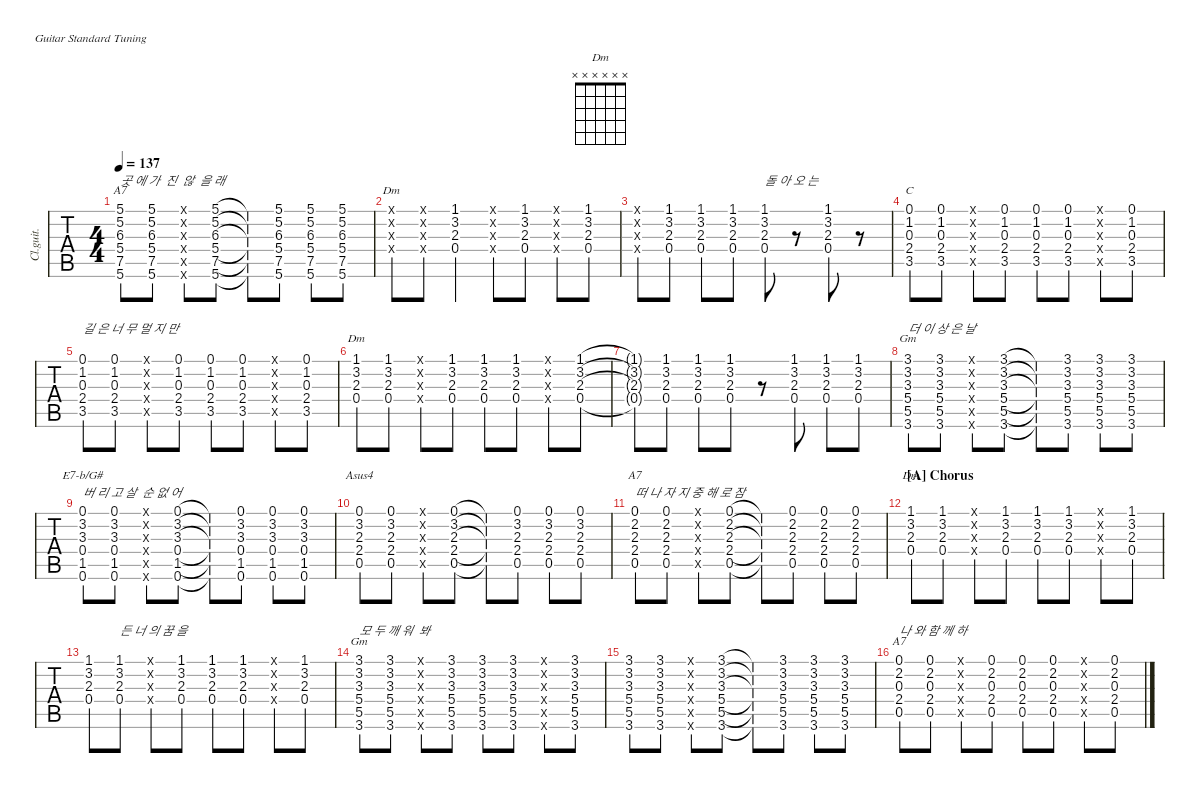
\defaultSystemsLayout 4
\hideDynamics
\bracketExtendMode nobrackets
\track ("Guitar2" "Cl.guit.") {defaultSystemsLayout 4 instrument electricguitarclean}
\staff {tabs}
\tuning (E4 B3 G3 D3 A2 E2)
\chord ("Dm" 1 3 2 0 x x) {showdiagram false showfingering false}
\chord ("C" 0 1 0 2 3 x) {showdiagram false showfingering false}
\chord ("Gm" 3 3 3 5 5 3) {showdiagram false showfingering false barre (3 3 3)}
\chord ("A7" 5 5 6 5 7 5) {firstfret 5 showdiagram false showfingering false barre (5 5 5)}
\chord ("Dm" x x x x x x)
\chord ("E7-b/G#" 0 3 3 0 1 0) {showdiagram false showfingering false}
\chord ("Asus4" 0 3 2 2 0 x) {showdiagram false showfingering false}
\chord ("A7" 0 2 2 2 0 x) {showdiagram false showfingering false}
\chord ("A7" 0 2 0 2 0 x) {showdiagram false showfingering false}
\ts (4 4)
\tempo 137
\clef g2
\ks f
(5.6{acc forcenatural} 7.5{acc forcenatural} 5.4{acc forcenatural} 6.3{acc b} 5.2{acc forcenatural} 5.1{acc forcenatural}).8{ch "A7" txt "곳 에 가  진  않  을 래" dy mf} (5.6{acc forcenatural} 7.5{acc forcenatural} 5.4{acc forcenatural} 6.3{acc b} 5.2{acc forcenatural} 5.1{acc forcenatural}).8 (5.6{x acc forcenatural} 7.5{x acc forcenatural} 5.4{x acc forcenatural} 6.3{x acc b} 5.2{x acc forcenatural} 5.1{x acc forcenatural}).8 (5.6{acc forcenatural} 7.5{acc forcenatural} 5.4{acc forcenatural} 6.3{acc b} 5.2{acc forcenatural} 5.1{acc forcenatural}).8 (5.6{t acc forcenatural} 7.5{t acc forcenatural} 5.4{t acc forcenatural} 6.3{t acc b} 5.2{t acc forcenatural} 5.1{t acc forcenatural}).8 (5.6{acc forcenatural} 7.5{acc forcenatural} 5.4{acc forcenatural} 6.3{acc b} 5.2{acc forcenatural} 5.1{acc forcenatural}).8 (5.6{acc forcenatural} 7.5{acc forcenatural} 5.4{acc forcenatural} 6.3{acc b} 5.2{acc forcenatural} 5.1{acc forcenatural}).8 (5.6{acc forcenatural} 7.5{acc forcenatural} 5.4{acc forcenatural} 6.3{acc b} 5.2{acc forcenatural} 5.1{acc forcenatural}).8 |
(0.4{x acc forcenatural} 2.3{x acc forcenatural} 3.2{x acc forcenatural} 1.1{x acc forcenatural}).8{ch "Dm"} (0.4{x acc forcenatural} 2.3{x acc forcenatural} 3.2{x acc forcenatural} 1.1{x acc forcenatural}).8 (0.4{acc forcenatural} 2.3{acc forcenatural} 3.2{acc forcenatural} 1.1{acc forcenatural}).4 (0.4{x acc forcenatural} 2.3{x acc forcenatural} 3.2{x acc forcenatural} 1.1{x acc forcenatural}).8 (0.4{acc forcenatural} 2.3{acc forcenatural} 3.2{acc forcenatural} 1.1{acc forcenatural}).8 (0.4{x acc forcenatural} 2.3{x acc forcenatural} 3.2{x acc forcenatural} 1.1{x acc forcenatural}).8 (0.4{acc forcenatural} 2.3{acc forcenatural} 3.2{acc forcenatural} 1.1{acc forcenatural}).8 |
(0.4{x acc forcenatural} 2.3{x acc forcenatural} 3.2{x acc forcenatural} 1.1{x acc forcenatural}).8 (0.4{acc forcenatural} 2.3{acc forcenatural} 3.2{acc forcenatural} 1.1{acc forcenatural}).8 (0.4{acc forcenatural} 2.3{acc forcenatural} 3.2{acc forcenatural} 1.1{acc forcenatural}).8 (0.4{acc forcenatural} 2.3{acc forcenatural} 3.2{acc forcenatural} 1.1{acc forcenatural}).8 (0.4{acc forcenatural} 2.3{acc forcenatural} 3.2{acc forcenatural} 1.1{acc forcenatural}).8{txt "돌 아 오 는"} r.8 (0.4{acc forcenatural} 2.3{acc forcenatural} 3.2{acc forcenatural} 1.1{acc forcenatural}).8 r.8 |
(2.4{acc forcenatural} 0.3{acc forcenatural} 1.2{acc forcenatural} 0.1{acc forcenatural} 3.5{acc forcenatural}).8{ch "C"} (2.4{acc forcenatural} 0.3{acc forcenatural} 1.2{acc forcenatural} 0.1{acc forcenatural} 3.5{acc forcenatural}).8 (2.4{x acc forcenatural} 0.3{x acc forcenatural} 1.2{x acc forcenatural} 0.1{x acc forcenatural} 3.5{x acc forcenatural}).8 (2.4{acc forcenatural} 0.3{acc forcenatural} 1.2{acc forcenatural} 0.1{acc forcenatural} 3.5{acc forcenatural}).8 (2.4{acc forcenatural} 0.3{acc forcenatural} 1.2{acc forcenatural} 0.1{acc forcenatural} 3.5{acc forcenatural}).8 (2.4{acc forcenatural} 0.3{acc forcenatural} 1.2{acc forcenatural} 0.1{acc forcenatural} 3.5{acc forcenatural}).8 (2.4{x acc forcenatural} 0.3{x acc forcenatural} 1.2{x acc forcenatural} 0.1{x acc forcenatural} 3.5{x acc forcenatural}).8 (2.4{acc forcenatural} 0.3{acc forcenatural} 1.2{acc forcenatural} 0.1{acc forcenatural} 3.5{acc forcenatural}).8 |
(2.4{acc forcenatural} 0.3{acc forcenatural} 1.2{acc forcenatural} 0.1{acc forcenatural} 3.5{acc forcenatural}).8{txt "길 은 너 무 멀 지 만"} (2.4{acc forcenatural} 0.3{acc forcenatural} 1.2{acc forcenatural} 0.1{acc forcenatural} 3.5{acc forcenatural}).8 (2.4{x acc forcenatural} 0.3{x acc forcenatural} 1.2{x acc forcenatural} 0.1{x acc forcenatural} 3.5{x acc forcenatural}).8 (2.4{acc forcenatural} 0.3{acc forcenatural} 1.2{acc forcenatural} 0.1{acc forcenatural} 3.5{acc forcenatural}).8 (2.4{acc forcenatural} 0.3{acc forcenatural} 1.2{acc forcenatural} 0.1{acc forcenatural} 3.5{acc forcenatural}).8 (2.4{acc forcenatural} 0.3{acc forcenatural} 1.2{acc forcenatural} 0.1{acc forcenatural} 3.5{acc forcenatural}).8 (2.4{x acc forcenatural} 0.3{x acc forcenatural} 1.2{x acc forcenatural} 0.1{x acc forcenatural} 3.5{x acc forcenatural}).8 (2.4{acc forcenatural} 0.3{acc forcenatural} 1.2{acc forcenatural} 0.1{acc forcenatural} 3.5{acc forcenatural}).8 |
(0.4{acc forcenatural} 2.3{acc forcenatural} 3.2{acc forcenatural} 1.1{acc forcenatural}).8{ch "Dm"} (0.4{acc forcenatural} 2.3{acc forcenatural} 3.2{acc forcenatural} 1.1{acc forcenatural}).8 (0.4{x acc forcenatural} 2.3{x acc forcenatural} 3.2{x acc forcenatural} 1.1{x acc forcenatural}).8 (0.4{acc forcenatural} 2.3{acc forcenatural} 3.2{acc forcenatural} 1.1{acc forcenatural}).8 (0.4{acc forcenatural} 2.3{acc forcenatural} 3.2{acc forcenatural} 1.1{acc forcenatural}).8 (0.4{acc forcenatural} 2.3{acc forcenatural} 3.2{acc forcenatural} 1.1{acc forcenatural}).8 (0.4{x acc forcenatural} 2.3{x acc forcenatural} 3.2{x acc forcenatural} 1.1{x acc forcenatural}).8 (0.4{acc forcenatural} 2.3{acc forcenatural} 3.2{acc forcenatural} 1.1{acc forcenatural}).8 |
(0.4{t acc forcenatural} 2.3{t acc forcenatural} 3.2{t acc forcenatural} 1.1{t acc forcenatural}).8 (0.4{acc forcenatural} 2.3{acc forcenatural} 3.2{acc forcenatural} 1.1{acc forcenatural}).8 (0.4{acc forcenatural} 2.3{acc forcenatural} 3.2{acc forcenatural} 1.1{acc forcenatural}).8 (0.4{acc forcenatural} 2.3{acc forcenatural} 3.2{acc forcenatural} 1.1{acc forcenatural}).8 r.8 (0.4{acc forcenatural} 2.3{acc forcenatural} 3.2{acc forcenatural} 1.1{acc forcenatural}).8 (0.4{acc forcenatural} 2.3{acc forcenatural} 3.2{acc forcenatural} 1.1{acc forcenatural}).8 (0.4{acc forcenatural} 2.3{acc forcenatural} 3.2{acc forcenatural} 1.1{acc forcenatural}).8 |
(5.4{acc forcenatural} 3.3{acc b} 3.2{acc forcenatural} 3.1{acc forcenatural} 5.5{acc forcenatural} 3.6{acc forcenatural}).8{ch "Gm" txt "더 이 상 은 날"} (5.4{acc forcenatural} 3.3{acc b} 3.2{acc forcenatural} 3.1{acc forcenatural} 5.5{acc forcenatural} 3.6{acc forcenatural}).8 (5.4{x acc forcenatural} 3.3{x acc b} 3.2{x acc forcenatural} 3.1{x acc forcenatural} 5.5{x acc forcenatural} 3.6{x acc forcenatural}).8 (5.4{acc forcenatural} 3.3{acc b} 3.2{acc forcenatural} 3.1{acc forcenatural} 5.5{acc forcenatural} 3.6{acc forcenatural}).8 (5.4{t acc forcenatural} 3.3{t acc b} 3.2{t acc forcenatural} 3.1{t acc forcenatural} 5.5{t acc forcenatural} 3.6{t acc forcenatural}).8 (5.4{acc forcenatural} 3.3{acc b} 3.2{acc forcenatural} 3.1{acc forcenatural} 5.5{acc forcenatural} 3.6{acc forcenatural}).8 (5.4{acc forcenatural} 3.3{acc b} 3.2{acc forcenatural} 3.1{acc forcenatural} 5.5{acc forcenatural} 3.6{acc forcenatural}).8 (5.4{acc forcenatural} 3.3{acc b} 3.2{acc forcenatural} 3.1{acc forcenatural} 5.5{acc forcenatural} 3.6{acc forcenatural}).8 |
(1.5{acc b} 0.4{acc forcenatural} 3.2{acc forcenatural} 0.1{acc forcenatural} 3.3{acc b} 0.6{acc forcenatural}).8{ch "E7-b/G#" txt "버 리 고 살  순 없 어"} (1.5{acc b} 0.4{acc forcenatural} 3.2{acc forcenatural} 0.1{acc forcenatural} 3.3{acc b} 0.6{acc forcenatural}).8 (1.5{x acc b} 0.4{x acc forcenatural} 3.2{x acc forcenatural} 0.1{x acc forcenatural} 3.3{x acc b} 0.6{x acc forcenatural}).8 (1.5{acc b} 0.4{acc forcenatural} 3.2{acc forcenatural} 0.1{acc forcenatural} 3.3{acc b} 0.6{acc forcenatural}).8 (1.5{t acc b} 0.4{t acc forcenatural} 3.2{t acc forcenatural} 0.1{t acc forcenatural} 3.3{t acc b} 0.6{t acc forcenatural}).8 (1.5{acc b} 0.4{acc forcenatural} 3.2{acc forcenatural} 0.1{acc forcenatural} 3.3{acc b} 0.6{acc forcenatural}).8 (1.5{acc b} 0.4{acc forcenatural} 3.2{acc forcenatural} 0.1{acc forcenatural} 3.3{acc b} 0.6{acc forcenatural}).8 (1.5{acc b} 0.4{acc forcenatural} 3.2{acc forcenatural} 0.1{acc forcenatural} 3.3{acc b} 0.6{acc forcenatural}).8 |
(0.5{acc forcenatural} 2.4{acc forcenatural} 2.3{acc forcenatural} 3.2{acc forcenatural} 0.1{acc forcenatural}).8{ch "Asus4"} (0.5{acc forcenatural} 2.4{acc forcenatural} 2.3{acc forcenatural} 3.2{acc forcenatural} 0.1{acc forcenatural}).8 (0.5{x acc forcenatural} 2.4{x acc forcenatural} 2.3{x acc forcenatural} 3.2{x acc forcenatural} 0.1{x acc forcenatural}).8 (0.5{acc forcenatural} 2.4{acc forcenatural} 2.3{acc forcenatural} 3.2{acc forcenatural} 0.1{acc forcenatural}).8 (0.5{t acc forcenatural} 2.4{t acc forcenatural} 2.3{t acc forcenatural} 3.2{t acc forcenatural} 0.1{t acc forcenatural}).8 (0.5{acc forcenatural} 2.4{acc forcenatural} 2.3{acc forcenatural} 3.2{acc forcenatural} 0.1{acc forcenatural}).8 (0.5{acc forcenatural} 2.4{acc forcenatural} 2.3{acc forcenatural} 3.2{acc forcenatural} 0.1{acc forcenatural}).8 (0.5{acc forcenatural} 2.4{acc forcenatural} 2.3{acc forcenatural} 3.2{acc forcenatural} 0.1{acc forcenatural}).8 |
(0.5{acc forcenatural} 2.4{acc forcenatural} 2.3{acc forcenatural} 2.2{acc b} 0.1{acc forcenatural}).8{ch "A7" txt "떠 나 자 지 중 해 로 잠"} (0.5{acc forcenatural} 2.4{acc forcenatural} 2.3{acc forcenatural} 2.2{acc b} 0.1{acc forcenatural}).8 (0.5{x acc forcenatural} 2.4{x acc forcenatural} 2.3{x acc forcenatural} 3.2{x acc forcenatural} 0.1{x acc forcenatural}).8 (0.5{acc forcenatural} 2.4{acc forcenatural} 2.3{acc forcenatural} 2.2{acc b} 0.1{acc forcenatural}).8 (0.5{t acc forcenatural} 2.4{t acc forcenatural} 2.3{t acc forcenatural} 2.2{t acc b} 0.1{t acc forcenatural}).8 (0.5{acc forcenatural} 2.4{acc forcenatural} 2.3{acc forcenatural} 2.2{acc b} 0.1{acc forcenatural}).8 (0.5{acc forcenatural} 2.4{acc forcenatural} 2.3{acc forcenatural} 2.2{acc b} 0.1{acc forcenatural}).8 (0.5{acc forcenatural} 2.4{acc forcenatural} 2.3{acc forcenatural} 2.2{acc b} 0.1{acc forcenatural}).8 |
\section ("A" "Chorus")
(0.4{acc forcenatural} 2.3{acc forcenatural} 3.2{acc forcenatural} 1.1{acc forcenatural}).8{ch "Dm"} (0.4{acc forcenatural} 2.3{acc forcenatural} 3.2{acc forcenatural} 1.1{acc forcenatural}).8 (0.4{x acc forcenatural} 2.3{x acc forcenatural} 3.2{x acc forcenatural} 1.1{x acc forcenatural}).8 (0.4{acc forcenatural} 2.3{acc forcenatural} 3.2{acc forcenatural} 1.1{acc forcenatural}).8 (0.4{acc forcenatural} 2.3{acc forcenatural} 3.2{acc forcenatural} 1.1{acc forcenatural}).8 (0.4{acc forcenatural} 2.3{acc forcenatural} 3.2{acc forcenatural} 1.1{acc forcenatural}).8 (0.4{x acc forcenatural} 2.3{x acc forcenatural} 3.2{x acc forcenatural} 1.1{x acc forcenatural}).8 (0.4{acc forcenatural} 2.3{acc forcenatural} 3.2{acc forcenatural} 1.1{acc forcenatural}).8 |
(0.4{acc forcenatural} 2.3{acc forcenatural} 3.2{acc forcenatural} 1.1{acc forcenatural}).8 (0.4{acc forcenatural} 2.3{acc forcenatural} 3.2{acc forcenatural} 1.1{acc forcenatural}).8{txt "든 너 의 꿈 을"} (0.4{x acc forcenatural} 2.3{x acc forcenatural} 3.2{x acc forcenatural} 1.1{x acc forcenatural}).8 (0.4{acc forcenatural} 2.3{acc forcenatural} 3.2{acc forcenatural} 1.1{acc forcenatural}).8 (0.4{acc forcenatural} 2.3{acc forcenatural} 3.2{acc forcenatural} 1.1{acc forcenatural}).8 (0.4{acc forcenatural} 2.3{acc forcenatural} 3.2{acc forcenatural} 1.1{acc forcenatural}).8 (0.4{x acc forcenatural} 2.3{x acc forcenatural} 3.2{x acc forcenatural} 1.1{x acc forcenatural}).8 (0.4{acc forcenatural} 2.3{acc forcenatural} 3.2{acc forcenatural} 1.1{acc forcenatural}).8 |
(5.4{acc forcenatural} 3.3{acc b} 3.2{acc forcenatural} 3.1{acc forcenatural} 5.5{acc forcenatural} 3.6{acc forcenatural}).8{ch "Gm" txt "모 두 깨 워  봐 "} (5.4{acc forcenatural} 3.3{acc b} 3.2{acc forcenatural} 3.1{acc forcenatural} 5.5{acc forcenatural} 3.6{acc forcenatural}).8 (5.4{x acc forcenatural} 3.3{x acc b} 3.2{x acc forcenatural} 3.1{x acc forcenatural} 5.5{x acc forcenatural} 3.6{x acc forcenatural}).8 (5.4{acc forcenatural} 3.3{acc b} 3.2{acc forcenatural} 3.1{acc forcenatural} 5.5{acc forcenatural} 3.6{acc forcenatural}).8 (5.4{acc forcenatural} 3.3{acc b} 3.2{acc forcenatural} 3.1{acc forcenatural} 5.5{acc forcenatural} 3.6{acc forcenatural}).8 (5.4{acc forcenatural} 3.3{acc b} 3.2{acc forcenatural} 3.1{acc forcenatural} 5.5{acc forcenatural} 3.6{acc forcenatural}).8 (5.4{x acc forcenatural} 3.3{x acc b} 3.2{x acc forcenatural} 3.1{x acc forcenatural} 5.5{x acc forcenatural} 3.6{x acc forcenatural}).8 (5.4{acc forcenatural} 3.3{acc b} 3.2{acc forcenatural} 3.1{acc forcenatural} 5.5{acc forcenatural} 3.6{acc forcenatural}).8 |
(5.4{acc forcenatural} 3.3{acc b} 3.2{acc forcenatural} 3.1{acc forcenatural} 5.5{acc forcenatural} 3.6{acc forcenatural}).8 (5.4{acc forcenatural} 3.3{acc b} 3.2{acc forcenatural} 3.1{acc forcenatural} 5.5{acc forcenatural} 3.6{acc forcenatural}).8 (5.4{x acc forcenatural} 3.3{x acc b} 3.2{x acc forcenatural} 3.1{x acc forcenatural} 5.5{x acc forcenatural} 3.6{x acc forcenatural}).8 (5.4{acc forcenatural} 3.3{acc b} 3.2{acc forcenatural} 3.1{acc forcenatural} 5.5{acc forcenatural} 3.6{acc forcenatural}).8 (5.4{t acc forcenatural} 3.3{t acc b} 3.2{t acc forcenatural} 3.1{t acc forcenatural} 5.5{t acc forcenatural} 3.6{t acc forcenatural}).8 (5.4{acc forcenatural} 3.3{acc b} 3.2{acc forcenatural} 3.1{acc forcenatural} 5.5{acc forcenatural} 3.6{acc forcenatural}).8 (5.4{acc forcenatural} 3.3{acc b} 3.2{acc forcenatural} 3.1{acc forcenatural} 5.5{acc forcenatural} 3.6{acc forcenatural}).8 (5.4{acc forcenatural} 3.3{acc b} 3.2{acc forcenatural} 3.1{acc forcenatural} 5.5{acc forcenatural} 3.6{acc forcenatural}).8 |
(0.5{acc forcenatural} 2.4{acc forcenatural} 0.3{acc forcenatural} 2.2{acc b} 0.1{acc forcenatural}).8{ch "A7" txt "나 와 함 께 하"} (0.5{acc forcenatural} 2.4{acc forcenatural} 0.3{acc forcenatural} 2.2{acc b} 0.1{acc forcenatural}).8 (0.5{x acc forcenatural} 2.4{x acc forcenatural} 0.3{x acc forcenatural} 2.2{x acc b} 0.1{x acc forcenatural}).8 (0.5{acc forcenatural} 2.4{acc forcenatural} 0.3{acc forcenatural} 2.2{acc b} 0.1{acc forcenatural}).8 (0.5{acc forcenatural} 2.4{acc forcenatural} 0.3{acc forcenatural} 2.2{acc b} 0.1{acc forcenatural}).8 (0.5{acc forcenatural} 2.4{acc forcenatural} 0.3{acc forcenatural} 2.2{acc b} 0.1{acc forcenatural}).8 (0.5{x acc forcenatural} 2.4{x acc forcenatural} 0.3{x acc forcenatural} 2.2{x acc b} 0.1{x acc forcenatural}).8 (0.5{acc forcenatural} 2.4{acc forcenatural} 0.3{acc forcenatural} 2.2{acc b} 0.1{acc forcenatural}).8
